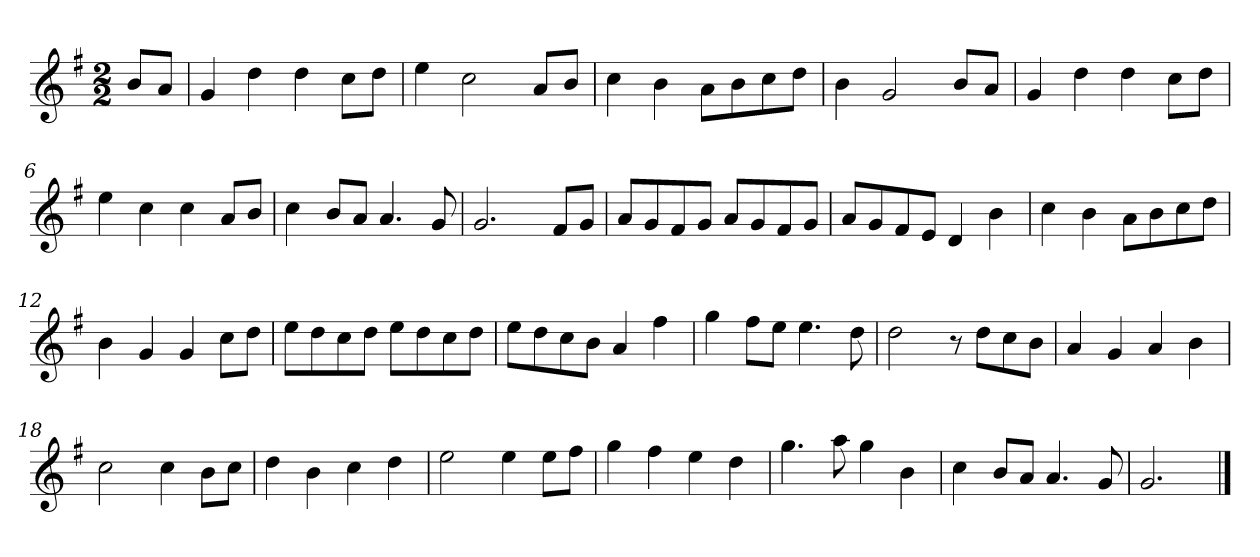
**kern
*part1
*staff1
*k[f#]
*M2/2
*MM120
=
8bL
8aJ
=1
4g
4dd
4dd
8ccL
8ddJ
=2
4ee
2cc
8aL
8bJ
=3
4cc
4b
8aL
8b
8cc
8ddJ
=4
4b
2g
8bL
8aJ
=5
4g
4dd
4dd
8ccL
8ddJ
=6
4ee
4cc
4cc
8aL
8bJ
=7
4cc
8bL
8aJ
4.a
8g
=8
2.g
8f#L
8gJ
=9
8aL
8g
8f#
8gJ
8aL
8g
8f#
8gJ
=10
8aL
8g
8f#
8eJ
4d
4b
=11
4cc
4b
8aL
8b
8cc
8ddJ
=12
4b
4g
4g
8ccL
8ddJ
=13
8eeL
8dd
8cc
8ddJ
8eeL
8dd
8cc
8ddJ
=14
8eeL
8dd
8cc
8bJ
4a
4ff#
=15
4gg
8ff#L
8eeJ
4.ee
8dd
=16
2dd
8r
8ddL
8cc
8bJ
=17
4a
4g
4a
4b
=18
2cc
4cc
8bL
8ccJ
=19
4dd
4b
4cc
4dd
=20
2ee
4ee
8eeL
8ff#J
=21
4gg
4ff#
4ee
4dd
=22
4.gg
8aa
4gg
4b
=23
4cc
8bL
8aJ
4.a
8g
=24
2.g
==
*-
